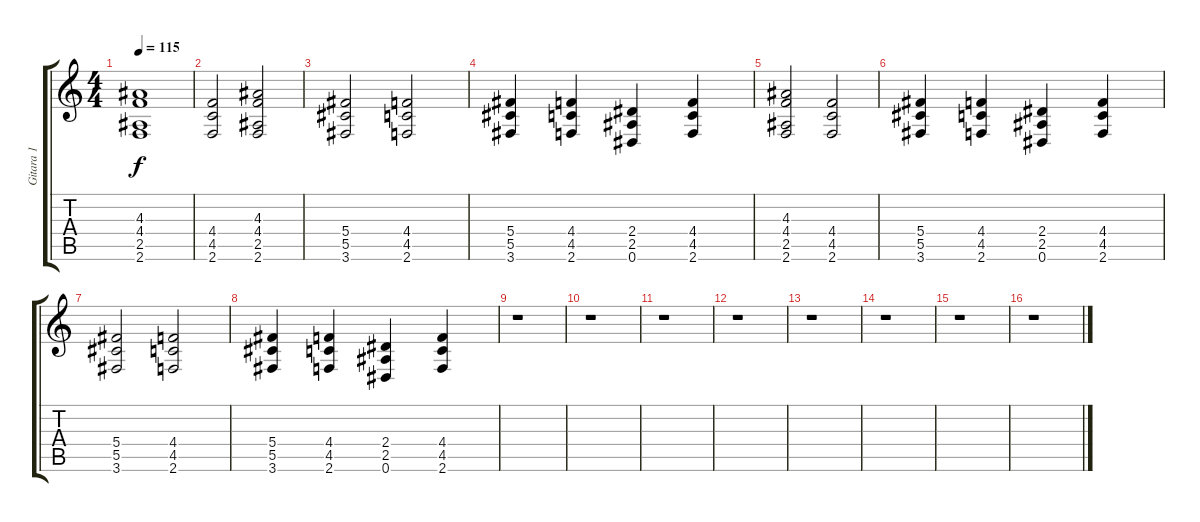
\track ("Gitara 1" "Gitara 1") {instrument distortionguitar}
\staff {score tabs}
\tuning (Eb4 Bb3 Gb3 Db3 Ab2 Eb2) {hide}
\ts (4 4)
\tempo 115
\clef g2
\ks c
(4.3 4.4 2.5 2.6).1{dy f} |
(4.4 4.5 2.6).2 (4.3 4.4 2.5 2.6).2 |
(5.4 5.5 3.6).2 (4.4 4.5 2.6).2 |
(5.4 5.5 3.6).4 (4.4 4.5 2.6).4 (2.4 2.5 0.6).4 (4.4 4.5 2.6).4 |
(4.3 4.4 2.5 2.6).2 (4.4 4.5 2.6).2 |
(5.4 5.5 3.6).4 (4.4 4.5 2.6).4 (2.4 2.5 0.6).4 (4.4 4.5 2.6).4 |
(5.4 5.5 3.6).2 (4.4 4.5 2.6).2 |
(5.4 5.5 3.6).4 (4.4 4.5 2.6).4 (2.4 2.5 0.6).4 (4.4 4.5 2.6).4 |
r.1{txt " "} |
r.1 |
r.1{txt " "} |
r.1 |
r.1{txt " "} |
r.1 |
r.1{txt " "} |
r.1
